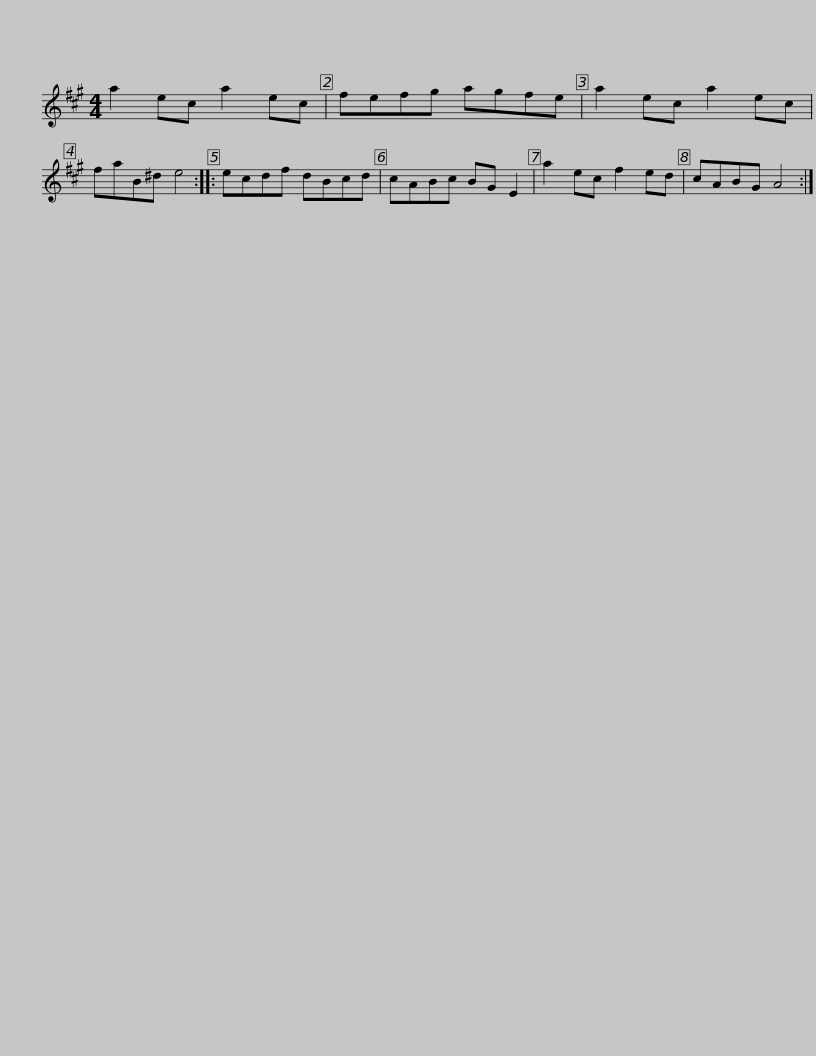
X:1
L:1/8
M:4/4
I:linebreak $
K:A
V:1 treble
V:1
 a2 ec a2 ec | fefg agfe | a2 ec a2 ec | faB^d e4 :: ecdf dBcd | %5
 cABc BG E2 |$ a2 ec f2 ed | cABG A4 :| %8
